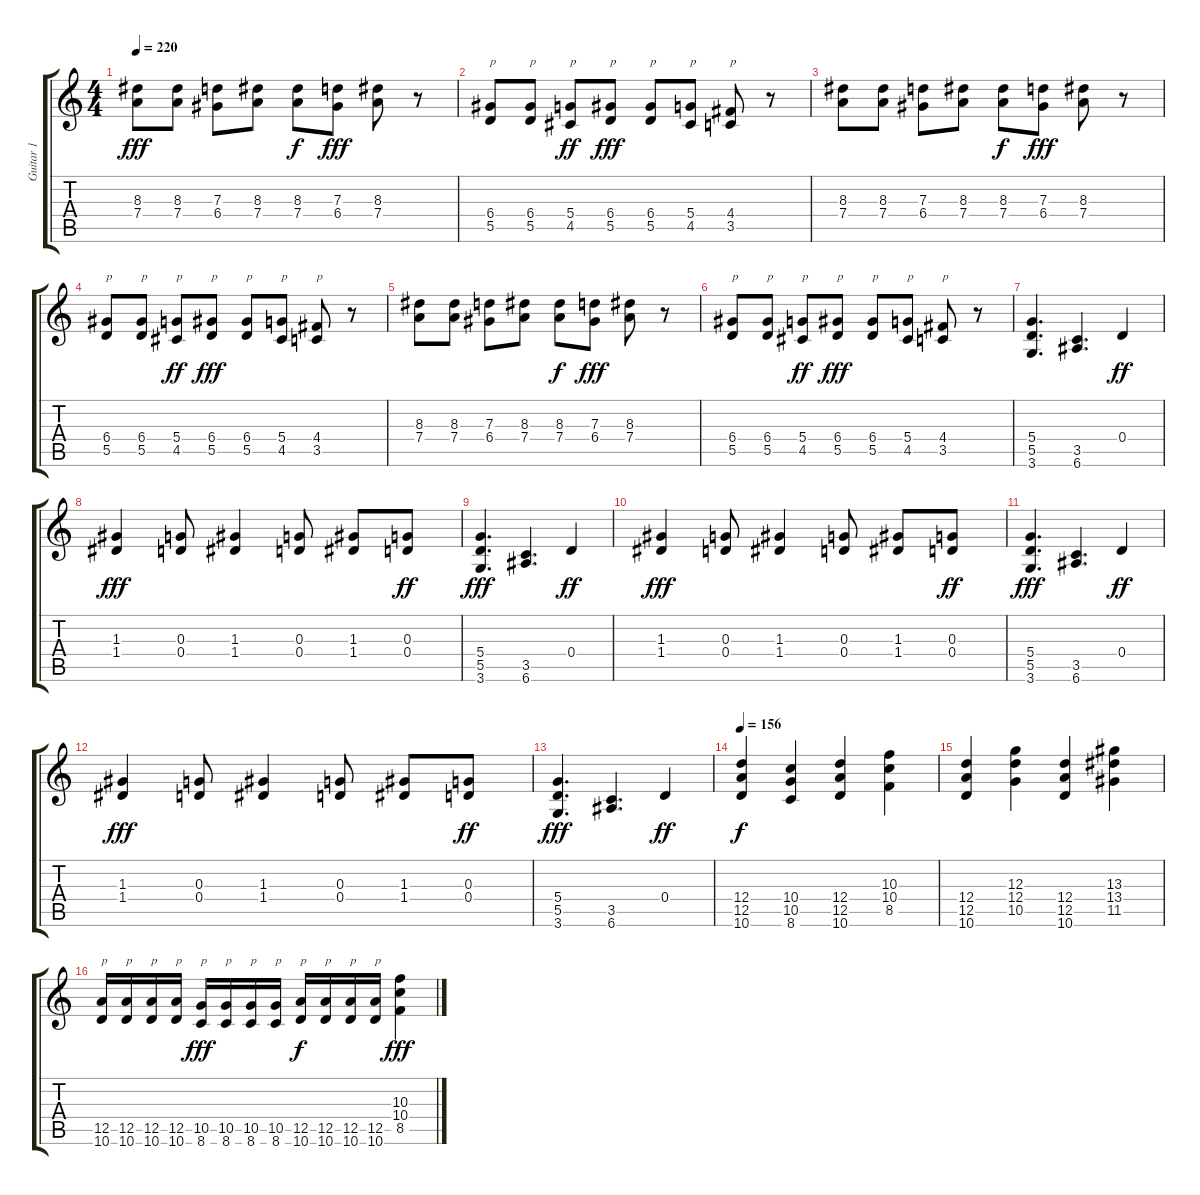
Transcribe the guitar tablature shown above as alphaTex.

\track ("Guitar 1" "Guitar 1") {instrument distortionguitar}
\staff {score tabs}
\tuning (E4 B3 G3 D3 A2 E2) {hide}
\ts (4 4)
\tempo 220
\clef g2
\ks c
(8.3 7.4).8{dy fff} (8.3 7.4).8 (7.3 6.4).8 (8.3 7.4).8 (8.3 7.4).8{dy f} (7.3 6.4).8{dy fff} (8.3 7.4).8 r.8 |
(6.4 5.5).8{txt "p"} (6.4 5.5).8{txt "p"} (5.4 4.5).8{txt "p" dy ff} (6.4 5.5).8{txt "p" dy fff} (6.4 5.5).8{txt "p"} (5.4 4.5).8{txt "p"} (4.4 3.5).8{txt "p"} r.8 |
(8.3 7.4).8 (8.3 7.4).8 (7.3 6.4).8 (8.3 7.4).8 (8.3 7.4).8{dy f} (7.3 6.4).8{dy fff} (8.3 7.4).8 r.8 |
(6.4 5.5).8{txt "p"} (6.4 5.5).8{txt "p"} (5.4 4.5).8{txt "p" dy ff} (6.4 5.5).8{txt "p" dy fff} (6.4 5.5).8{txt "p"} (5.4 4.5).8{txt "p"} (4.4 3.5).8{txt "p"} r.8 |
(8.3 7.4).8 (8.3 7.4).8 (7.3 6.4).8 (8.3 7.4).8 (8.3 7.4).8{dy f} (7.3 6.4).8{dy fff} (8.3 7.4).8 r.8 |
(6.4 5.5).8{txt "p"} (6.4 5.5).8{txt "p"} (5.4 4.5).8{txt "p" dy ff} (6.4 5.5).8{txt "p" dy fff} (6.4 5.5).8{txt "p"} (5.4 4.5).8{txt "p"} (4.4 3.5).8{txt "p"} r.8 |
(5.4 5.5 3.6).4{d} (3.5 6.6).4{d} 0.4.4{dy ff} |
(1.3 1.4).4{dy fff} (0.3 0.4).8 (1.3 1.4).4 (0.3 0.4).8 (1.3 1.4).8 (0.3 0.4).8{dy ff} |
(5.4 5.5 3.6).4{d dy fff} (3.5 6.6).4{d} 0.4.4{dy ff} |
(1.3 1.4).4{dy fff} (0.3 0.4).8 (1.3 1.4).4 (0.3 0.4).8 (1.3 1.4).8 (0.3 0.4).8{dy ff} |
(5.4 5.5 3.6).4{d dy fff} (3.5 6.6).4{d} 0.4.4{dy ff} |
(1.3 1.4).4{dy fff} (0.3 0.4).8 (1.3 1.4).4 (0.3 0.4).8 (1.3 1.4).8 (0.3 0.4).8{dy ff} |
(5.4 5.5 3.6).4{d dy fff} (3.5 6.6).4{d} 0.4.4{dy ff} |
\tempo 156
(12.4 12.5 10.6).4{dy f} (10.4 10.5 8.6).4 (12.4 12.5 10.6).4 (10.3 10.4 8.5).4 |
(12.4 12.5 10.6).4 (12.3 12.4 10.5).4 (12.4 12.5 10.6).4 (13.3 13.4 11.5).4 |
(12.5 10.6).16{txt "p"} (12.5 10.6).16{txt "p"} (12.5 10.6).16{txt "p"} (12.5 10.6).16{txt "p"} (10.5 8.6).16{txt "p" dy fff} (10.5 8.6).16{txt "p"} (10.5 8.6).16{txt "p"} (10.5 8.6).16{txt "p"} (12.5 10.6).16{txt "p" dy f} (12.5 10.6).16{txt "p"} (12.5 10.6).16{txt "p"} (12.5 10.6).16{txt "p"} (10.3 10.4 8.5).4{dy fff}
